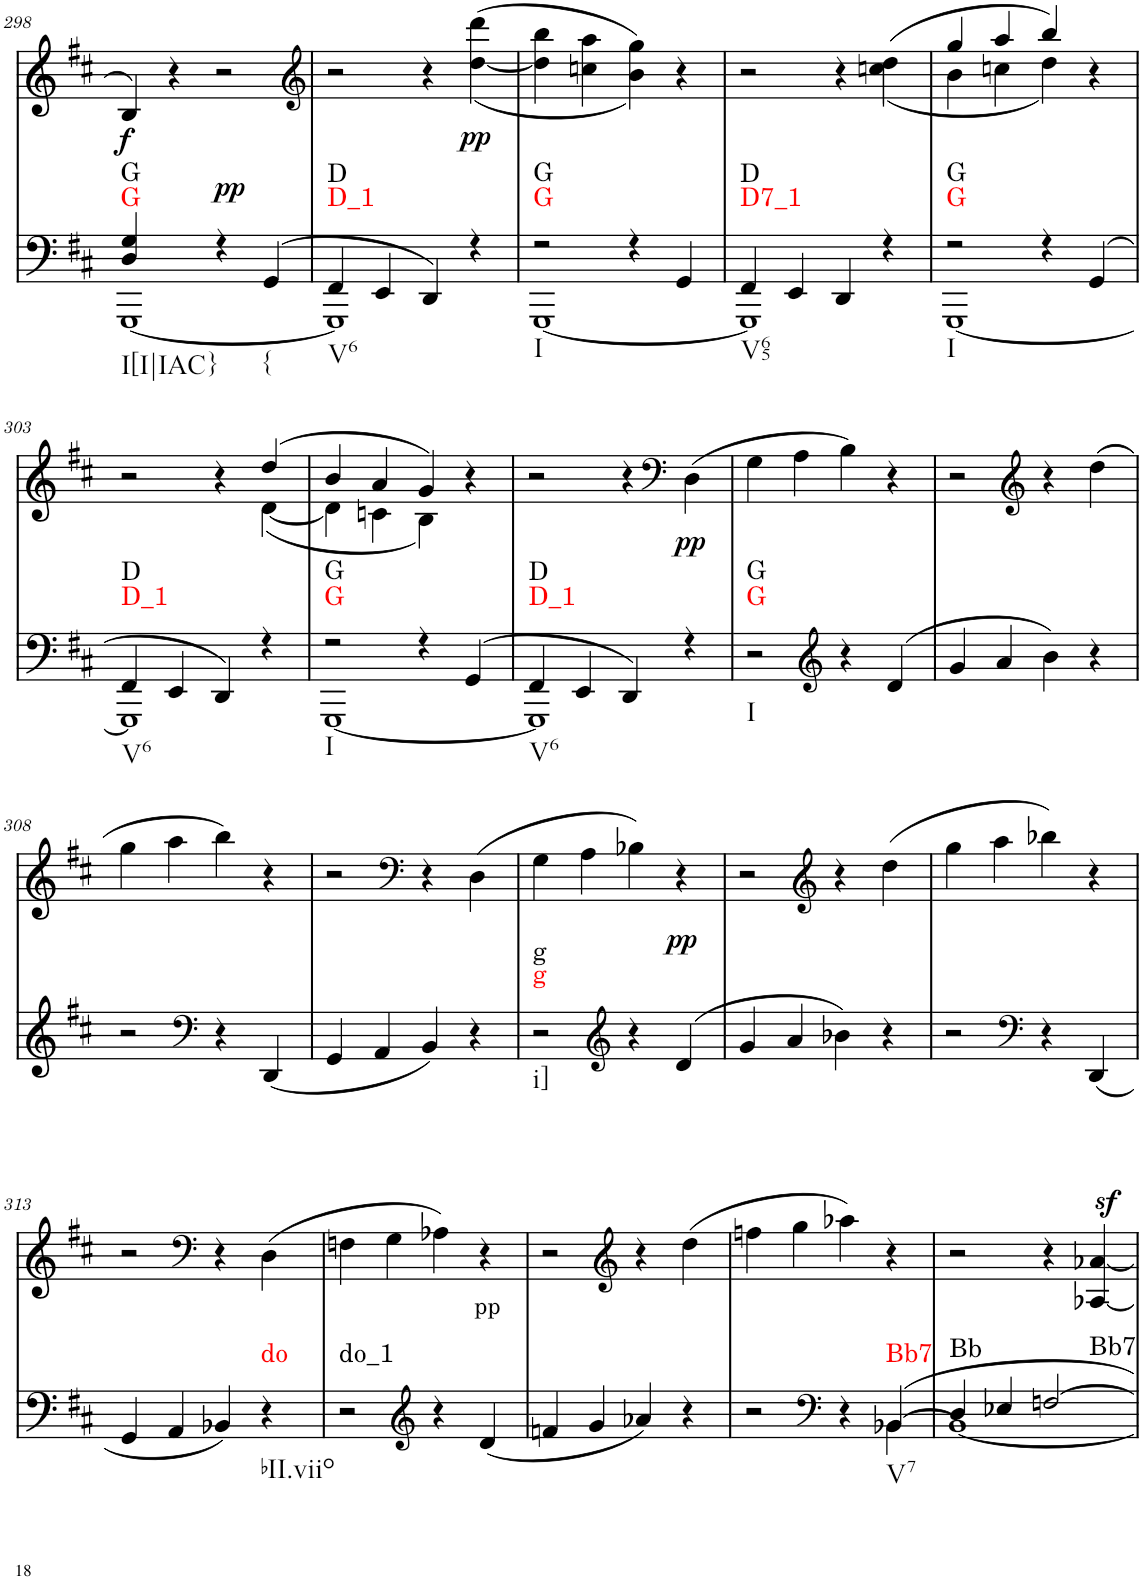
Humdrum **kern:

**kern	**dynam	**harte	**kern	**text	**dynam
*part2	*part2	*part2	*part1	*part1	*part1
*staff2	*staff2	*	*staff1	*staff1	*staff1
*I"piano	*	*	*I"piano	*	*
*I'Pno	*	*	*I'Pno	*	*
!!LO:PB:g=z
*clefF4	*	*	*clefG2	*	*
*k[f#c#]	*	*	*k[f#c#]	*	*
*M4/4	*	*	*M4/4	*	*
=298	=298	=298	=298	=298	=298
*^	*	*	*	*	*
!	!	!	!LO:H:n=1:kt=G	!	!LO:LY:b	!LO:DY:b
!	!	!	!LO:H:n=2:kt=G	!	!	!
4D/ 4G/	[1GGG	.	N N	4B/	f	f
4ryy	.	.	.	4r	.	.
!	!	!LO:DY:a	!	!	!LO:LY:b	!
4r	.	pp	.	2r	pp	.
!	!	!	!LO:H:kt={	!	!	!
(4GG/	.	.	N	.	.	.
=299	=299	=299	=299	=299	=299	=299
*	*	*	*	*clefG2	*	*
!	!	!	!LO:H:n=1:kt=D_1	!	!	!
!	!	!	!LO:H:n=2:kt=D	!	!	!
4FF#/	1GGG]	.	N N	2r	.	.
4EE/	.	.	.	.	.	.
4DD/)	.	.	.	4r	.	.
!	!	!	!	!	!LO:LY:b	!LO:DY:b
4r	.	.	.	(<([4dd\ 4ddd\	pp	pp
=300	=300	=300	=300	=300	=300	=300
!	!	!	!LO:H:n=1:kt=G	!	!	!
!	!	!	!LO:H:n=2:kt=G	!	!	!
2r	[1GGG	.	N N	4dd\] 4bb\	.	.
.	.	.	.	4ccn\ 4aa\	.	.
4r	.	.	.	4b\ 4gg\))	.	.
4GG/	.	.	.	4r	.	.
=301	=301	=301	=301	=301	=301	=301
*	*	*	*	*^	*	*
!	!	!	!LO:H:n=1:kt=D7_1	!	!	!	!
!	!	!	!LO:H:n=2:kt=D	!	!	!	!
4FF#/	1GGG]	.	N N	2r	2.ryy	.	.
4EE/	.	.	.	.	.	.	.
4DD/	.	.	.	4r	.	.	.
4r	.	.	.	(>4dd\	(4ccn\	.	.
=302	=302	=302	=302	=302	=302	=302	=302
!	!	!	!LO:H:n=1:kt=G	!	!	!	!
!	!	!	!LO:H:n=2:kt=G	!	!	!	!
2r	[1GGG	.	N N	4gg/	4b\	.	.
.	.	.	.	4aa/	4ccn\	.	.
4r	.	.	.	4bb/)	4dd\)	.	.
(4GG/	.	.	.	4r	4ryy	.	.
!!LO:LB:g=z	!!
=303	=303	=303	=303	=303	=303	=303	=303
!	!	!	!LO:H:n=1:kt=D_1	!	!	!	!
!	!	!	!LO:H:n=2:kt=D	!	!	!	!
4FF#/	1GGG]	.	N N	2r	2.ryy	.	.
4EE/	.	.	.	.	.	.	.
4DD/)	.	.	.	4r	.	.	.
4r	.	.	.	(4dd/	([4d\	.	.
=304	=304	=304	=304	=304	=304	=304	=304
!	!	!	!LO:H:n=1:kt=G	!	!	!	!
!	!	!	!LO:H:n=2:kt=G	!	!	!	!
2r	[1GGG	.	N N	4b/	4d\]	.	.
.	.	.	.	4a/	4cn\	.	.
4r	.	.	.	4g/)	4B\)	.	.
(4GG/	.	.	.	4r	4ryy	.	.
=305	=305	=305	=305	=305	=305	=305	=305
!	!	!	!LO:H:n=1:kt=D_1	!	!	!	!
!	!	!	!LO:H:n=2:kt=D	!	!	!	!
*	*	*	*	*v	*v	*	*
4FF#/	1GGG]	.	N N	2r	.	.
4EE/	.	.	.	.	.	.
4DD/)	.	.	.	4r	.	.
*	*	*	*	*clefF4	*	*
!	!	!	!	!	!LO:LY:b	!LO:DY:b
4r	.	.	.	(4D\	pp	pp
*v	*v	*	*	*	*	*
=306	=306	=306	=306	=306	=306
!	!	!LO:H:n=1:kt=G	!	!	!
!	!	!LO:H:n=2:kt=G	!	!	!
2r	.	N N	4G\	.	.
.	.	.	4A\	.	.
*clefG2	*	*	*	*	*
4r	.	.	4B\)	.	.
(4d/	.	.	4r	.	.
=307	=307	=307	=307	=307	=307
4g/	.	.	2r	.	.
4a/	.	.	.	.	.
*	*	*	*clefG2	*	*
4b\)	.	.	4r	.	.
4r	.	.	(4dd\	.	.
!!LO:LB:g=z
=308	=308	=308	=308	=308	=308
2r	.	.	4gg\	.	.
.	.	.	4aa\	.	.
*clefF4	*	*	*	*	*
4r	.	.	4bb\)	.	.
(4DD/	.	.	4r	.	.
=309	=309	=309	=309	=309	=309
4GG/	.	.	2r	.	.
4AA/	.	.	.	.	.
*	*	*	*clefF4	*	*
4BB/)	.	.	4r	.	.
4r	.	.	(4D\	.	.
=310	=310	=310	=310	=310	=310
!	!	!LO:H:n=1:kt=g	!	!	!
!	!	!LO:H:n=2:kt=g	!	!	!
2r	.	N N	4G\	.	.
.	.	.	4A\	.	.
*clefG2	*	*	*	*	*
!	!	!	!	!LO:LY:b	!
4r	.	.	4B-X\)	pp	.
!	!	!	!	!	!LO:DY:b
(4d/	.	.	4r	.	pp
=311	=311	=311	=311	=311	=311
4g/	.	.	2r	.	.
4a/	.	.	.	.	.
*	*	*	*clefG2	*	*
4b-X\)	.	.	4r	.	.
4r	.	.	(4dd\	.	.
=312	=312	=312	=312	=312	=312
2r	.	.	4gg\	.	.
.	.	.	4aa\	.	.
*clefF4	*	*	*	*	*
4r	.	.	4bb-X\)	.	.
(4DD/	.	.	4r	.	.
!!LO:LB:g=z
=313	=313	=313	=313	=313	=313
4GG/	.	.	2r	.	.
4AA/	.	.	.	.	.
*	*	*	*clefF4	*	*
4BB-X/)	.	.	4r	.	.
!	!	!LO:H:kt=do	!	!	!
4r	.	N	(4D\	.	.
=314	=314	=314	=314	=314	=314
!	!	!LO:H:kt=do_1	!	!	!
2r	.	N	4Fn\	.	.
.	.	.	4G\	.	.
*clefG2	*	*	*	*	*
4r	.	.	4A-X\)	.	.
!	!	!	!	!LO:LY:b	!
(4d/	.	.	4r	pp	.
=315	=315	=315	=315	=315	=315
4fn/	.	.	2r	.	.
4g/	.	.	.	.	.
*	*	*	*clefG2	*	*
4a-X/)	.	.	4r	.	.
4r	.	.	(4dd\	.	.
=316	=316	=316	=316	=316	=316
*^	*	*	*	*	*
2r	2.ryy	.	.	4ffn\	.	.
.	.	.	.	4gg\	.	.
*clefF4	*	*	*	*	*	*
4r	.	.	.	4aa-X\)	.	.
!	!	!	!LO:H:kt=Bb7	!	!	!
[4BB-X/	4BB-\	.	N	4r	.	.
=317	=317	=317	=317	=317	=317	=317
!	!	!	!LO:H:kt=Bb	!	!	!
4D/	1BB-_	.	N	2r	.	.
4E-X/	.	.	.	.	.	.
!	!	!	!LO:H:kt=Bb7	!	!	!
[2Fn/	.	.	N	4r	.	.
.	.	.	.	[4A-X/z> [4a-X/z>	.	.
*v	*v	*	*	*	*	*
=	=	=	=	=	=
*-	*-	*-	*-	*-	*-
